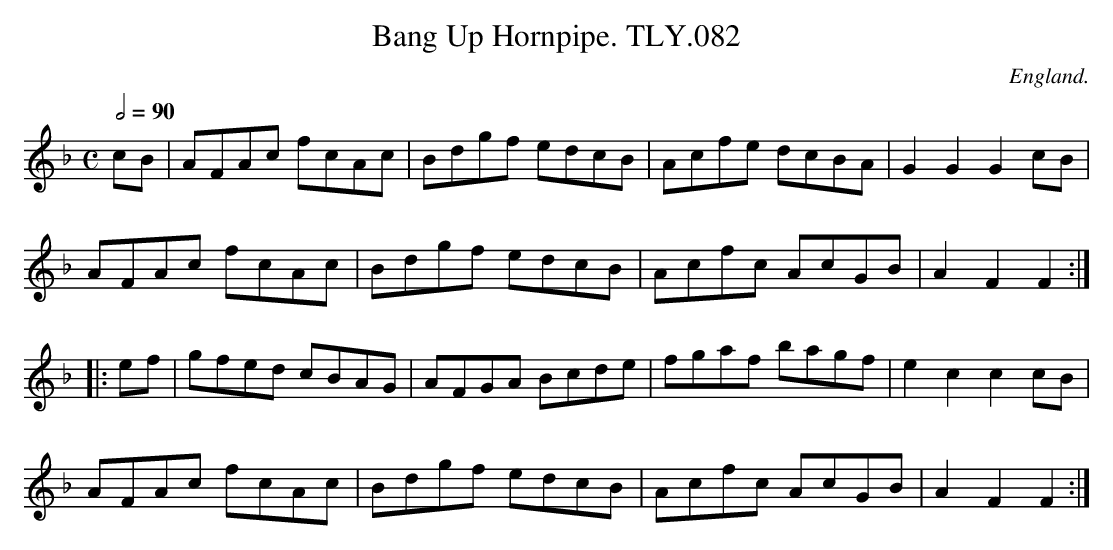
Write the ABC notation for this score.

X:1
T:Bang Up Hornpipe. TLY.082
M:C
L:1/8
Q:1/2=90
O:England.
K:F
cB| AFAc fcAc| Bdgf edcB| Acfe dcBA| G2G2G2 cB|
AFAc fcAc| Bdgf edcB| Acfc AcGB| A2 F2F2:|
|:ef| gfed cBAG| AFGA Bcde| fgaf bagf| e2 c2c2 cB|
AFAc fcAc| Bdgf edcB| Acfc AcGB| A2 F2F2:|
